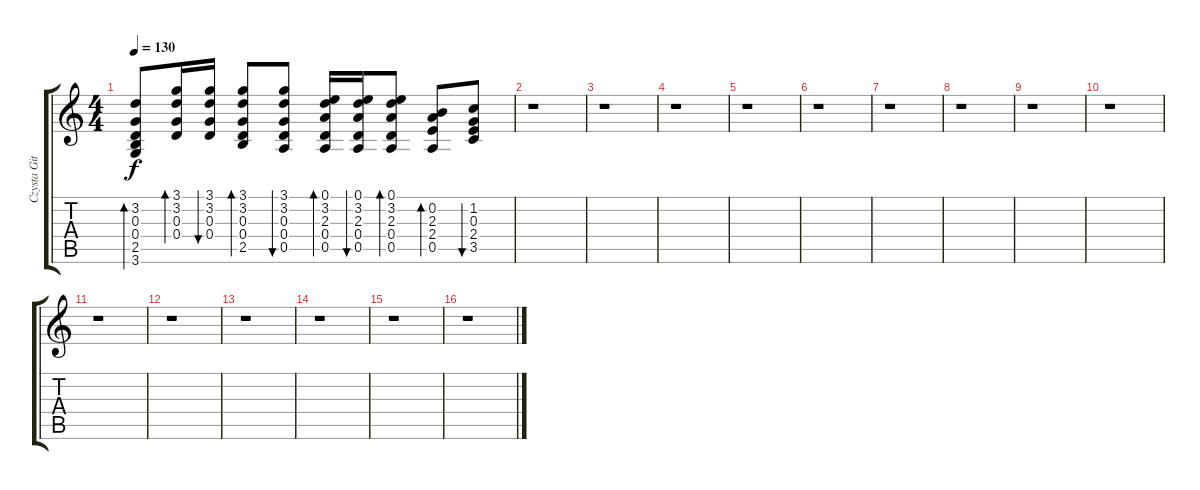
\track ("Czysta Gitara 2" "Czysta Git") {instrument electricguitarclean}
\staff {score tabs}
\tuning (E4 B3 G3 D3 A2 E2) {hide}
\ts (4 4)
\tempo 130
\clef g2
\ks c
(3.2 0.3 0.4 2.5 3.6).8{bd 60 dy f} (3.1 3.2 0.3 0.4).16{bd 240} (3.1 3.2 0.3 0.4).16{bu 240} (3.1 3.2 0.3 0.4 2.5).8{bd 240} (3.1 3.2 0.3 0.4 0.5).8{bu 60} (0.1 3.2 2.3 0.4 0.5).16{bd 60} (0.1 3.2 2.3 0.4 0.5).16{bu 60} (0.1 3.2 2.3 0.4 0.5).8{bd 60} (0.2 2.3 2.4 0.5).8{bd 60} (1.2 0.3 2.4 3.5).8{bu 60} |
r.1 |
r.1 |
r.1 |
r.1 |
r.1 |
r.1 |
r.1 |
r.1 |
r.1 |
r.1 |
r.1 |
r.1 |
r.1 |
r.1 |
r.1
